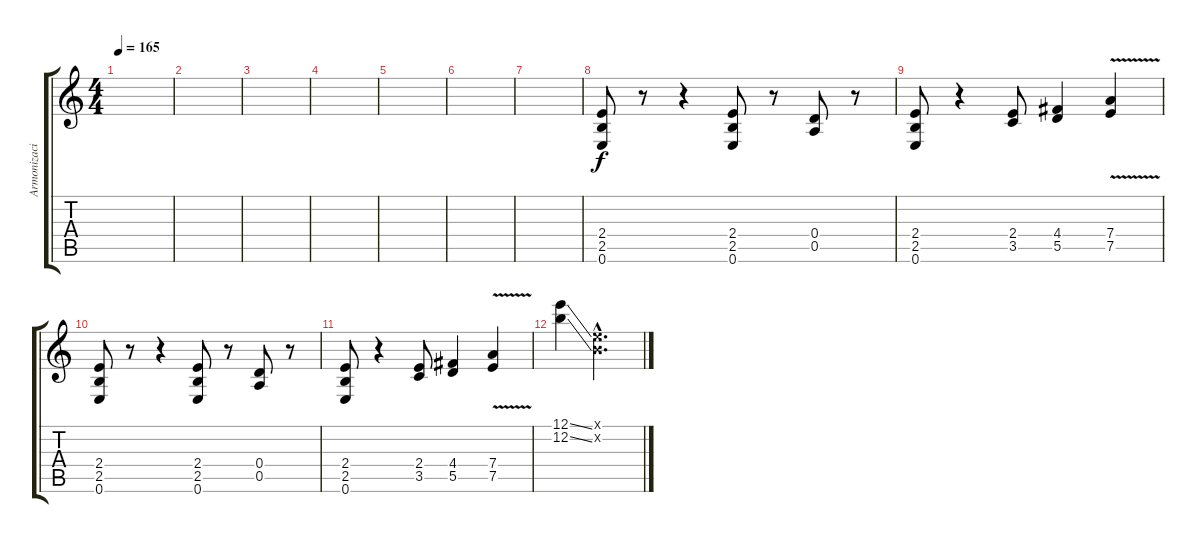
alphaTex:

\track ("Armonizaciones" "Armonizaci") {instrument distortionguitar}
\staff {score tabs}
\tuning (E4 B3 G3 D3 A2 E2) {hide}
\ts (4 4)
\tempo 165
\clef g2
\ks c
|
|
|
|
|
|
|
(2.4 2.5 0.6).8 r.8 r.4 (2.4 2.5 0.6).8 r.8 (0.4 0.5).8 r.8 |
(2.4 2.5 0.6).8 r.4 (2.4 3.5).8 (4.4 5.5).4 (7.4{v} 7.5).4 |
(2.4 2.5 0.6).8 r.8 r.4 (2.4 2.5 0.6).8 r.8 (0.4 0.5).8 r.8 |
(2.4 2.5 0.6).8 r.4 (2.4 3.5).8 (4.4 5.5).4 (7.4{v} 7.5).4 |
(12.1{ss} 12.2{ss}).4 (0.1{hac x} 0.2{hac x}).2{d}
